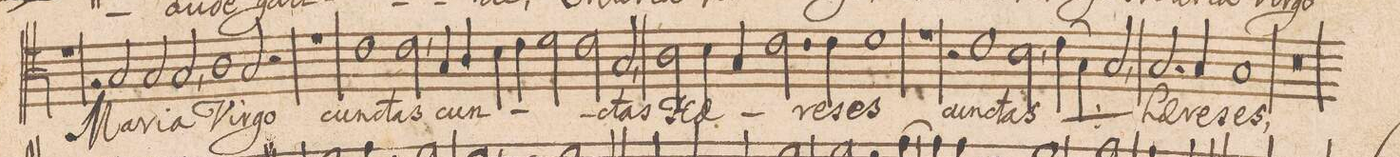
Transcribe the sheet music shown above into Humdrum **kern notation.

**kern	**text
*I"TENOR.	*
*clefC4	*
*k[]	*
*met(c|)	*
*M2/1	*
1r	.
=11-	=11-
2r	.
2G/	Ma-
2G/	-ri-
2G,</	-a
=12-	=12-
1A\	Vir-
2G/	-go
2r	.
=13-	=13-
1r	.
1c\	cun-
=14-	=14-
2c,<\	-ctas
4G/	cun-
4A/	.
4B\	.
4c\	.
2d\	.
=15-	=15-
2c\	.
2G,</	-ctas
2A\	Hae-
4B\	.
4G/	.
=16-	=16-
2.c\	.
4c\	-re-
1d\	-ses
=17-	=17-
1r	.
2r	.
1c\	cun-
=18-	=18-
2B,<\	-ctas
(4c\	/cun-
4G\)	.
2G,</	-ctas/
=19-	=19-
2.G/	hae-
4G/	-re-
1G/	-ses
=20-	=20-
0r	.
=21-	=21-
*-	*-
